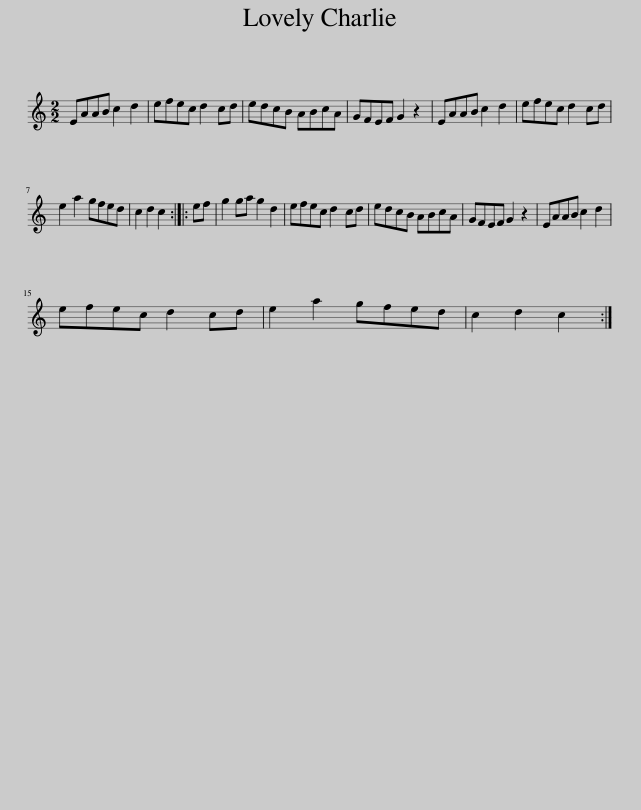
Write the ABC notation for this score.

X:1
L:1/8
M:2/2
I:linebreak $
K:C
V:1 treble
V:1
 EAAB c2 d2 | efec d2 cd | edcB ABcA | GFEF G2 z2 | EAAB c2 d2 | %5
 efec d2 cd |$ e2 a2 gfed | c2 d2 c2 :: ef | g2 ga g2 d2 | %10
 efec d2 cd | edcB ABcA | GFEF G2 z2 | EAAB c2 d2 |$ efec d2 cd | %15
 e2 a2 gfed | c2 d2 c2 :| %17
